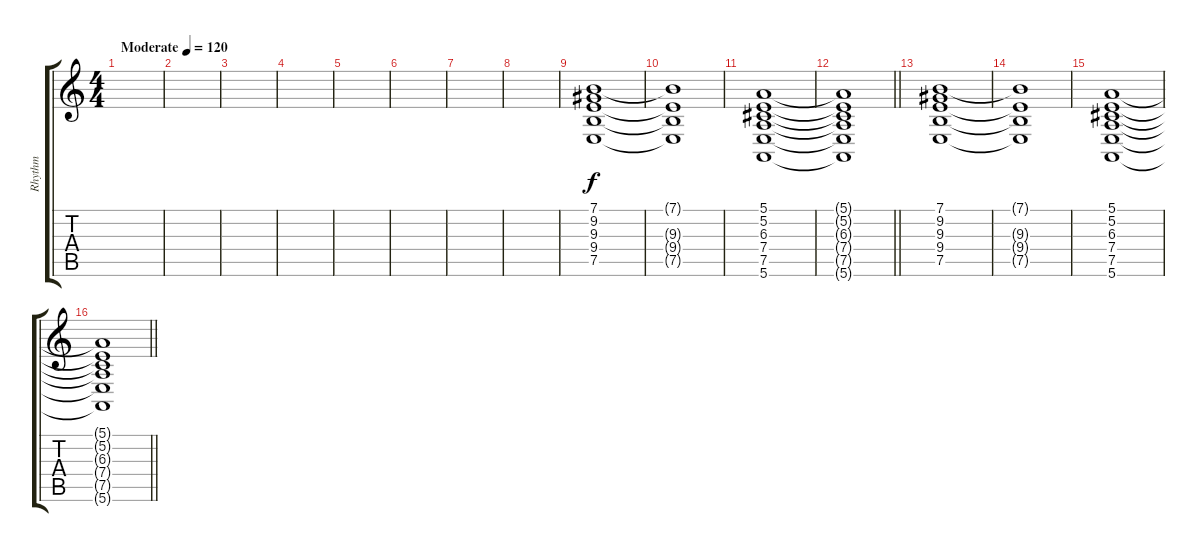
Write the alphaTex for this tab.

\track ("Rhythm" "Rhythm") {instrument tremolostrings}
\staff {score tabs}
\tuning (E4 B3 G3 D3 A2 E2) {hide}
\ts (4 4)
\tempo (120 "Moderate")
\clef g2
\ks c
|
|
|
|
|
|
|
|
(7.1 9.2 9.3 9.4 7.5).1 |
(7.1{t} 9.3{t} 9.4{t} 7.5{t}).1 |
(5.1 5.2 6.3 7.4 7.5 5.6).1 |
\barLineRight lightlight
(5.1{t} 5.2{t} 6.3{t} 7.4{t} 7.5{t} 5.6{t}).1 |
(7.1 9.2 9.3 9.4 7.5).1 |
(7.1{t} 9.3{t} 9.4{t} 7.5{t}).1 |
(5.1 5.2 6.3 7.4 7.5 5.6).1 |
\barLineRight lightlight
(5.1{t} 5.2{t} 6.3{t} 7.4{t} 7.5{t} 5.6{t}).1
